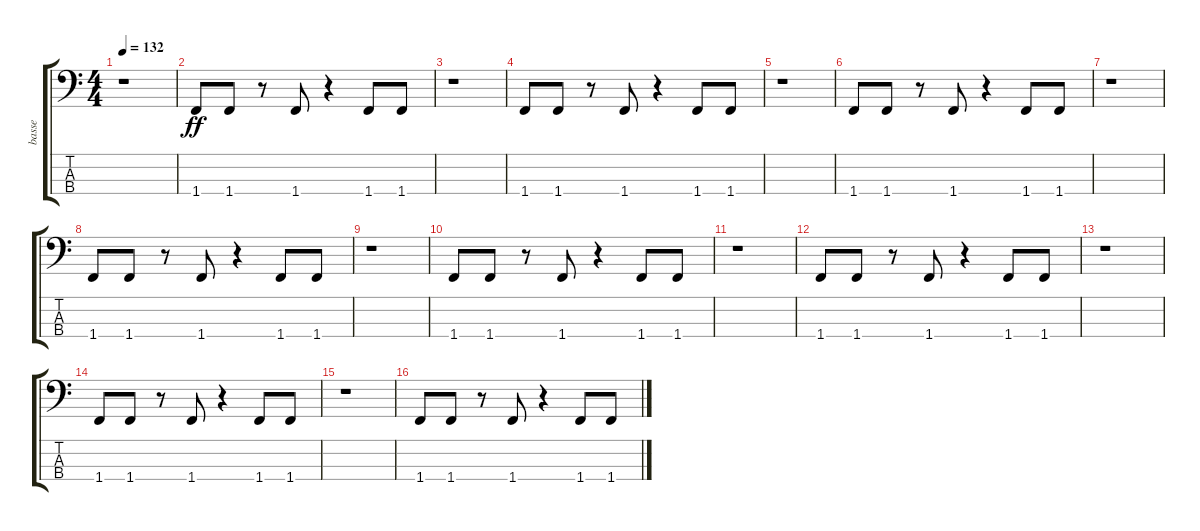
\track ("basse" "basse") {instrument electricbassfinger}
\staff {score tabs}
\tuning (G2 D2 A1 E1) {hide}
\ts (4 4)
\tempo 132
\clef f4
\ks c
r.1{dy ff instrument electricbassfinger} |
1.4.8 1.4.8 r.8 1.4.8 r.4 1.4.8 1.4.8 |
r.1 |
1.4.8 1.4.8 r.8 1.4.8 r.4 1.4.8 1.4.8 |
r.1 |
1.4.8 1.4.8 r.8 1.4.8 r.4 1.4.8 1.4.8 |
r.1 |
1.4.8 1.4.8 r.8 1.4.8 r.4 1.4.8 1.4.8 |
r.1 |
1.4.8 1.4.8 r.8 1.4.8 r.4 1.4.8 1.4.8 |
r.1 |
1.4.8 1.4.8 r.8 1.4.8 r.4 1.4.8 1.4.8 |
r.1 |
1.4.8 1.4.8 r.8 1.4.8 r.4 1.4.8 1.4.8 |
r.1 |
1.4.8 1.4.8 r.8 1.4.8 r.4 1.4.8 1.4.8
